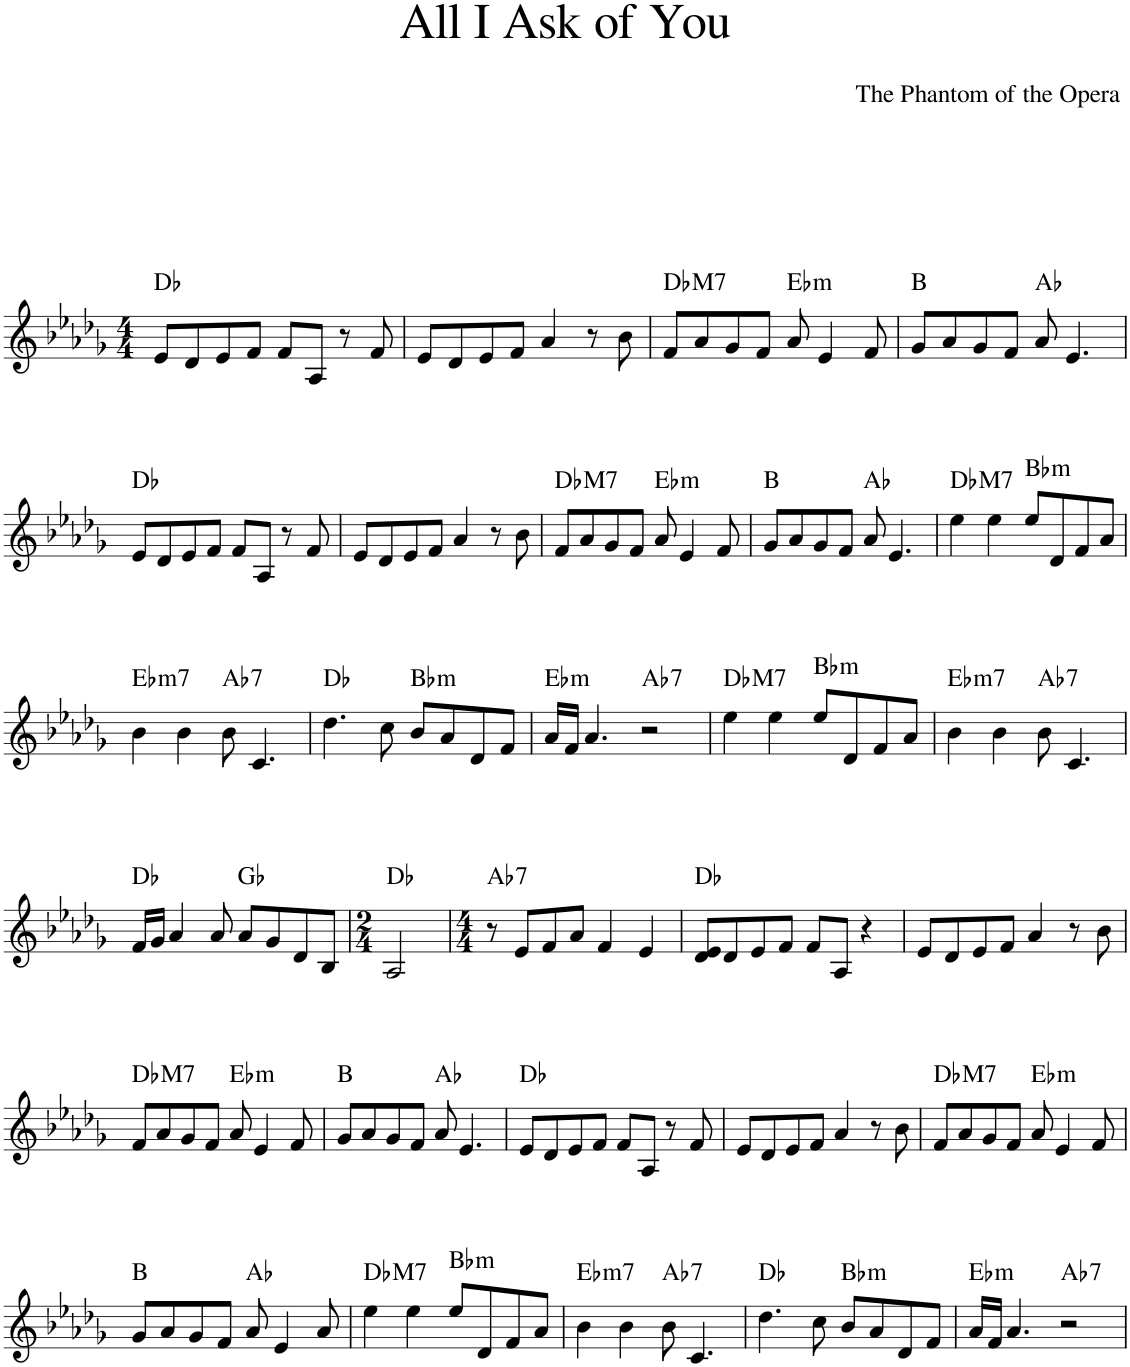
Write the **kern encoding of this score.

**kern	**harte
*part1	*part1
*staff1	*
*I"Piano	*
*I'Pno.	*
*clefG2	*
*k[b-e-a-d-g-]	*
*M4/4	*
=1	=1
8e-/L	Db:maj
8d-/	.
8e-/	.
8f/J	.
8f/L	.
8A-/J	.
8r	.
8f/	.
=2	=2
8e-/L	.
8d-/	.
8e-/	.
8f/J	.
4a-/	.
8r	.
8b-\	.
=3	=3
!	!LO:H:kt=M7
8f/L	Db:maj7
8a-/	.
8g-/	.
8f/J	.
!	!LO:H:kt=m
8a-/	Eb:min
4e-/	.
8f/	.
=4	=4
8g-/L	B:maj
8a-/	.
8g-/	.
8f/J	.
8a-/	Ab:maj
4.e-/	.
!!LO:LB:g=z
=5	=5
8e-/L	Db:maj
8d-/	.
8e-/	.
8f/J	.
8f/L	.
8A-/J	.
8r	.
8f/	.
=6	=6
8e-/L	.
8d-/	.
8e-/	.
8f/J	.
4a-/	.
8r	.
8b-\	.
=7	=7
!	!LO:H:kt=M7
8f/L	Db:maj7
8a-/	.
8g-/	.
8f/J	.
!	!LO:H:kt=m
8a-/	Eb:min
4e-/	.
8f/	.
=8	=8
8g-/L	B:maj
8a-/	.
8g-/	.
8f/J	.
8a-/	Ab:maj
4.e-/	.
=9	=9
!	!LO:H:kt=M7
4ee-\	Db:maj7
4ee-\	.
!	!LO:H:kt=m
8ee-/L	Bb:min
8d-/	.
8f/	.
8a-/J	.
!!LO:LB:g=z
=10	=10
!	!LO:H:kt=m7
4b-\	Eb:min7
4b-\	.
!	!LO:H:kt=7
8b-\	Ab:7
4.c/	.
=11	=11
4.dd-\	Db:maj
8cc\	.
!	!LO:H:kt=m
8b-/L	Bb:min
8a-/	.
8d-/	.
8f/J	.
=12	=12
!	!LO:H:kt=m
16a-/LL	Eb:min
16f/JJ	.
4.a-/	.
!	!LO:H:kt=7
2r	Ab:7
=13	=13
!	!LO:H:kt=M7
4ee-\	Db:maj7
4ee-\	.
!	!LO:H:kt=m
8ee-/L	Bb:min
8d-/	.
8f/	.
8a-/J	.
=14	=14
!	!LO:H:kt=m7
4b-\	Eb:min7
4b-\	.
!	!LO:H:kt=7
8b-\	Ab:7
4.c/	.
!!LO:LB:g=z
=15	=15
16f/LL	Db:maj
16g-/JJ	.
4a-/	.
8a-/	.
8a-/L	Gb:maj
8g-/	.
8d-/	.
8B-/J	.
=16	=16
*M2/4	*
2A-/	Db:maj
=17	=17
*M4/4	*
!	!LO:H:kt=7
8r	Ab:7
8e-/L	.
8f/	.
8a-/J	.
4f/	.
4e-/	.
=18	=18
8d-/ 8e-/L	Db:maj
8d-/	.
8e-/	.
8f/J	.
8f/L	.
8A-/J	.
4r	.
=19	=19
8e-/L	.
8d-/	.
8e-/	.
8f/J	.
4a-/	.
8r	.
8b-\	.
!!LO:LB:g=z
=20	=20
!	!LO:H:kt=M7
8f/L	Db:maj7
8a-/	.
8g-/	.
8f/J	.
!	!LO:H:kt=m
8a-/	Eb:min
4e-/	.
8f/	.
=21	=21
8g-/L	B:maj
8a-/	.
8g-/	.
8f/J	.
8a-/	Ab:maj
4.e-/	.
=22	=22
8e-/L	Db:maj
8d-/	.
8e-/	.
8f/J	.
8f/L	.
8A-/J	.
8r	.
8f/	.
=23	=23
8e-/L	.
8d-/	.
8e-/	.
8f/J	.
4a-/	.
8r	.
8b-\	.
=24	=24
!	!LO:H:kt=M7
8f/L	Db:maj7
8a-/	.
8g-/	.
8f/J	.
!	!LO:H:kt=m
8a-/	Eb:min
4e-/	.
8f/	.
!!LO:LB:g=z
=25	=25
8g-/L	B:maj
8a-/	.
8g-/	.
8f/J	.
8a-/	Ab:maj
4e-/	.
8a-/	.
=26	=26
!	!LO:H:kt=M7
4ee-\	Db:maj7
4ee-\	.
!	!LO:H:kt=m
8ee-/L	Bb:min
8d-/	.
8f/	.
8a-/J	.
=27	=27
!	!LO:H:kt=m7
4b-\	Eb:min7
4b-\	.
!	!LO:H:kt=7
8b-\	Ab:7
4.c/	.
=28	=28
4.dd-\	Db:maj
8cc\	.
!	!LO:H:kt=m
8b-/L	Bb:min
8a-/	.
8d-/	.
8f/J	.
=29	=29
!	!LO:H:kt=m
16a-/LL	Eb:min
16f/JJ	.
4.a-/	.
!	!LO:H:kt=7
2r	Ab:7
=	=
*-	*-
